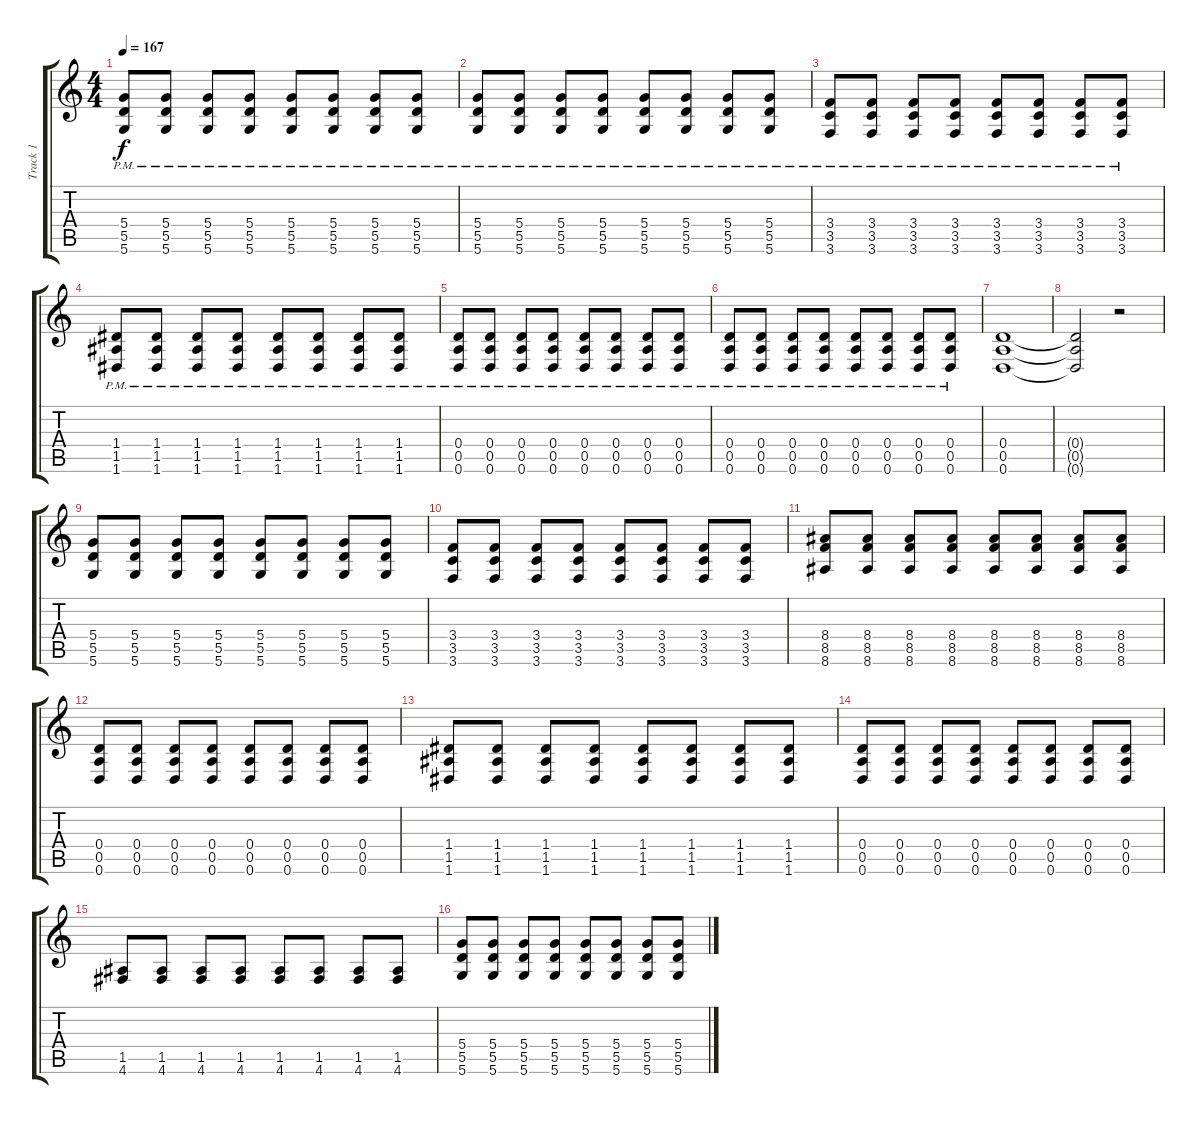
\track ("Track 1" "Track 1") {instrument distortionguitar}
\staff {score tabs}
\tuning (E4 B3 G3 D3 A2 D2) {hide}
\ts (4 4)
\tempo 167
\clef g2
\ks c
(5.4{pm} 5.5{pm} 5.6{pm}).8{dy f} (5.4{pm} 5.5{pm} 5.6{pm}).8 (5.4{pm} 5.5{pm} 5.6{pm}).8 (5.4{pm} 5.5{pm} 5.6{pm}).8 (5.4{pm} 5.5{pm} 5.6{pm}).8 (5.4{pm} 5.5{pm} 5.6{pm}).8 (5.4{pm} 5.5{pm} 5.6{pm}).8 (5.4{pm} 5.5{pm} 5.6{pm}).8 |
(5.4{pm} 5.5{pm} 5.6{pm}).8 (5.4{pm} 5.5{pm} 5.6{pm}).8 (5.4{pm} 5.5{pm} 5.6{pm}).8 (5.4{pm} 5.5{pm} 5.6{pm}).8 (5.4{pm} 5.5{pm} 5.6{pm}).8 (5.4{pm} 5.5{pm} 5.6{pm}).8 (5.4{pm} 5.5{pm} 5.6{pm}).8 (5.4{pm} 5.5{pm} 5.6{pm}).8 |
(3.4{pm} 3.5{pm} 3.6{pm}).8 (3.4{pm} 3.5{pm} 3.6{pm}).8 (3.4{pm} 3.5{pm} 3.6{pm}).8 (3.4{pm} 3.5{pm} 3.6{pm}).8 (3.4{pm} 3.5{pm} 3.6{pm}).8 (3.4{pm} 3.5{pm} 3.6{pm}).8 (3.4{pm} 3.5{pm} 3.6{pm}).8 (3.4{pm} 3.5{pm} 3.6{pm}).8 |
(1.4{pm} 1.5{pm} 1.6{pm}).8 (1.4{pm} 1.5{pm} 1.6{pm}).8 (1.4{pm} 1.5{pm} 1.6{pm}).8 (1.4{pm} 1.5{pm} 1.6{pm}).8 (1.4{pm} 1.5{pm} 1.6{pm}).8 (1.4{pm} 1.5{pm} 1.6{pm}).8 (1.4{pm} 1.5{pm} 1.6{pm}).8 (1.4{pm} 1.5{pm} 1.6{pm}).8 |
(0.4{pm} 0.5{pm} 0.6{pm}).8 (0.4{pm} 0.5{pm} 0.6{pm}).8 (0.4{pm} 0.5{pm} 0.6{pm}).8 (0.4{pm} 0.5{pm} 0.6{pm}).8 (0.4{pm} 0.5{pm} 0.6{pm}).8 (0.4{pm} 0.5{pm} 0.6{pm}).8 (0.4{pm} 0.5{pm} 0.6{pm}).8 (0.4{pm} 0.5{pm} 0.6{pm}).8 |
(0.4{pm} 0.5{pm} 0.6{pm}).8 (0.4{pm} 0.5{pm} 0.6{pm}).8 (0.4{pm} 0.5{pm} 0.6{pm}).8 (0.4{pm} 0.5{pm} 0.6{pm}).8 (0.4{pm} 0.5{pm} 0.6{pm}).8 (0.4{pm} 0.5{pm} 0.6{pm}).8 (0.4{pm} 0.5{pm} 0.6{pm}).8 (0.4{pm} 0.5{pm} 0.6{pm}).8 |
(0.4 0.5 0.6).1 |
(0.4{t} 0.5{t} 0.6{t}).2 r.2 |
(5.4 5.5 5.6).8 (5.4 5.5 5.6).8 (5.4 5.5 5.6).8 (5.4 5.5 5.6).8 (5.4 5.5 5.6).8 (5.4 5.5 5.6).8 (5.4 5.5 5.6).8 (5.4 5.5 5.6).8 |
(3.4 3.5 3.6).8 (3.4 3.5 3.6).8 (3.4 3.5 3.6).8 (3.4 3.5 3.6).8 (3.4 3.5 3.6).8 (3.4 3.5 3.6).8 (3.4 3.5 3.6).8 (3.4 3.5 3.6).8 |
(8.4 8.5 8.6).8 (8.4 8.5 8.6).8 (8.4 8.5 8.6).8 (8.4 8.5 8.6).8 (8.4 8.5 8.6).8 (8.4 8.5 8.6).8 (8.4 8.5 8.6).8 (8.4 8.5 8.6).8 |
(0.4 0.5 0.6).8 (0.4 0.5 0.6).8 (0.4 0.5 0.6).8 (0.4 0.5 0.6).8 (0.4 0.5 0.6).8 (0.4 0.5 0.6).8 (0.4 0.5 0.6).8 (0.4 0.5 0.6).8 |
(1.4 1.5 1.6).8 (1.4 1.5 1.6).8 (1.4 1.5 1.6).8 (1.4 1.5 1.6).8 (1.4 1.5 1.6).8 (1.4 1.5 1.6).8 (1.4 1.5 1.6).8 (1.4 1.5 1.6).8 |
(0.4 0.5 0.6).8 (0.4 0.5 0.6).8 (0.4 0.5 0.6).8 (0.4 0.5 0.6).8 (0.4 0.5 0.6).8 (0.4 0.5 0.6).8 (0.4 0.5 0.6).8 (0.4 0.5 0.6).8 |
(1.5 4.6).8 (1.5 4.6).8 (1.5 4.6).8 (1.5 4.6).8 (1.5 4.6).8 (1.5 4.6).8 (1.5 4.6).8 (1.5 4.6).8 |
(5.4 5.5 5.6).8 (5.4 5.5 5.6).8 (5.4 5.5 5.6).8 (5.4 5.5 5.6).8 (5.4 5.5 5.6).8 (5.4 5.5 5.6).8 (5.4 5.5 5.6).8 (5.4 5.5 5.6).8
